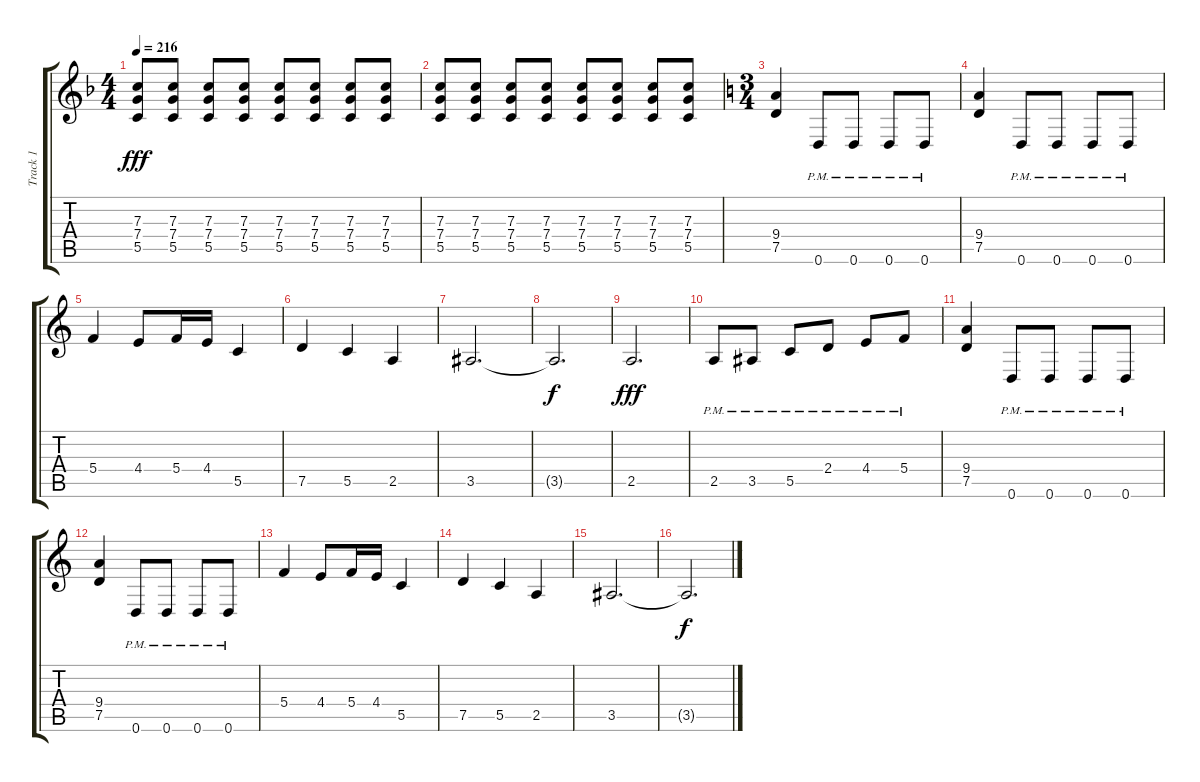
\track ("Track 1" "Track 1") {instrument distortionguitar}
\staff {score tabs}
\tuning (D4 A3 F3 C3 G2 D2) {hide}
\ts (4 4)
\tempo 216
\clef g2
\ks f
(7.3 7.4 5.5).8{dy fff} (7.3 7.4 5.5).8 (7.3 7.4 5.5).8 (7.3 7.4 5.5).8 (7.3 7.4 5.5).8 (7.3 7.4 5.5).8 (7.3 7.4 5.5).8 (7.3 7.4 5.5).8 |
(7.3 7.4 5.5).8 (7.3 7.4 5.5).8 (7.3 7.4 5.5).8 (7.3 7.4 5.5).8 (7.3 7.4 5.5).8 (7.3 7.4 5.5).8 (7.3 7.4 5.5).8 (7.3 7.4 5.5).8 |
\ts (3 4)
\ks c
(9.4 7.5).4 0.6{pm}.8 0.6{pm}.8 0.6{pm}.8 0.6{pm}.8 |
(9.4 7.5).4 0.6{pm}.8 0.6{pm}.8 0.6{pm}.8 0.6{pm}.8 |
5.4.4 4.4.8 5.4.16 4.4.16 5.5.4 |
7.5.4 5.5.4 2.5.4 |
3.5.2{d} |
3.5{t}.2{d dy f} |
2.5.2{d dy fff} |
2.5{pm}.8 3.5{pm}.8 5.5{pm}.8 2.4{pm}.8 4.4{pm}.8 5.4{pm}.8 |
(9.4 7.5).4 0.6{pm}.8 0.6{pm}.8 0.6{pm}.8 0.6{pm}.8 |
(9.4 7.5).4 0.6{pm}.8 0.6{pm}.8 0.6{pm}.8 0.6{pm}.8 |
5.4.4 4.4.8 5.4.16 4.4.16 5.5.4 |
7.5.4 5.5.4 2.5.4 |
3.5.2{d} |
3.5{t}.2{d dy f}
